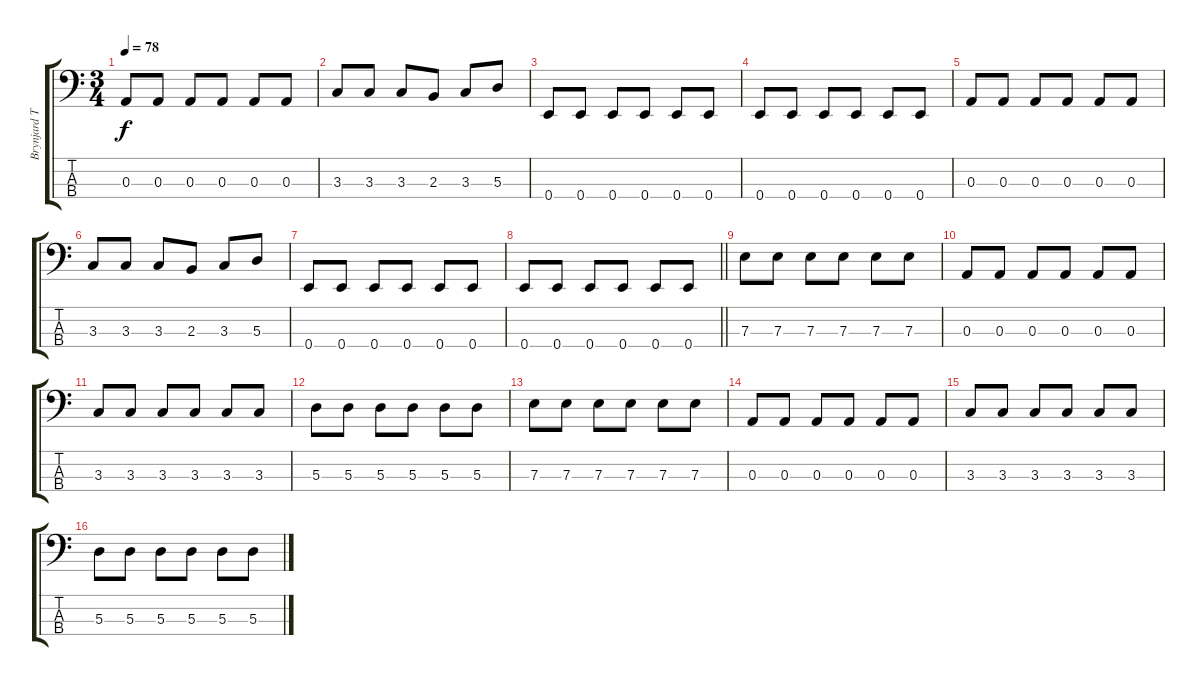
\track ("Brynjard Tristan" "Brynjard T") {instrument electricbassfinger}
\staff {score tabs}
\tuning (G2 D2 A1 E1) {hide}
\ts (3 4)
\tempo 78
\clef f4
\ks c
0.3.8{dy f} 0.3.8 0.3.8 0.3.8 0.3.8 0.3.8 |
3.3.8 3.3.8 3.3.8 2.3.8 3.3.8 5.3.8 |
0.4.8 0.4.8 0.4.8 0.4.8 0.4.8 0.4.8 |
0.4.8 0.4.8 0.4.8 0.4.8 0.4.8 0.4.8 |
0.3.8 0.3.8 0.3.8 0.3.8 0.3.8 0.3.8 |
3.3.8 3.3.8 3.3.8 2.3.8 3.3.8 5.3.8 |
0.4.8 0.4.8 0.4.8 0.4.8 0.4.8 0.4.8 |
\barLineRight lightlight
0.4.8 0.4.8 0.4.8 0.4.8 0.4.8 0.4.8 |
\section ("" "")
7.3.8 7.3.8 7.3.8 7.3.8 7.3.8 7.3.8 |
0.3.8 0.3.8 0.3.8 0.3.8 0.3.8 0.3.8 |
3.3.8 3.3.8 3.3.8 3.3.8 3.3.8 3.3.8 |
5.3.8 5.3.8 5.3.8 5.3.8 5.3.8 5.3.8 |
7.3.8 7.3.8 7.3.8 7.3.8 7.3.8 7.3.8 |
0.3.8 0.3.8 0.3.8 0.3.8 0.3.8 0.3.8 |
3.3.8 3.3.8 3.3.8 3.3.8 3.3.8 3.3.8 |
5.3.8 5.3.8 5.3.8 5.3.8 5.3.8 5.3.8
